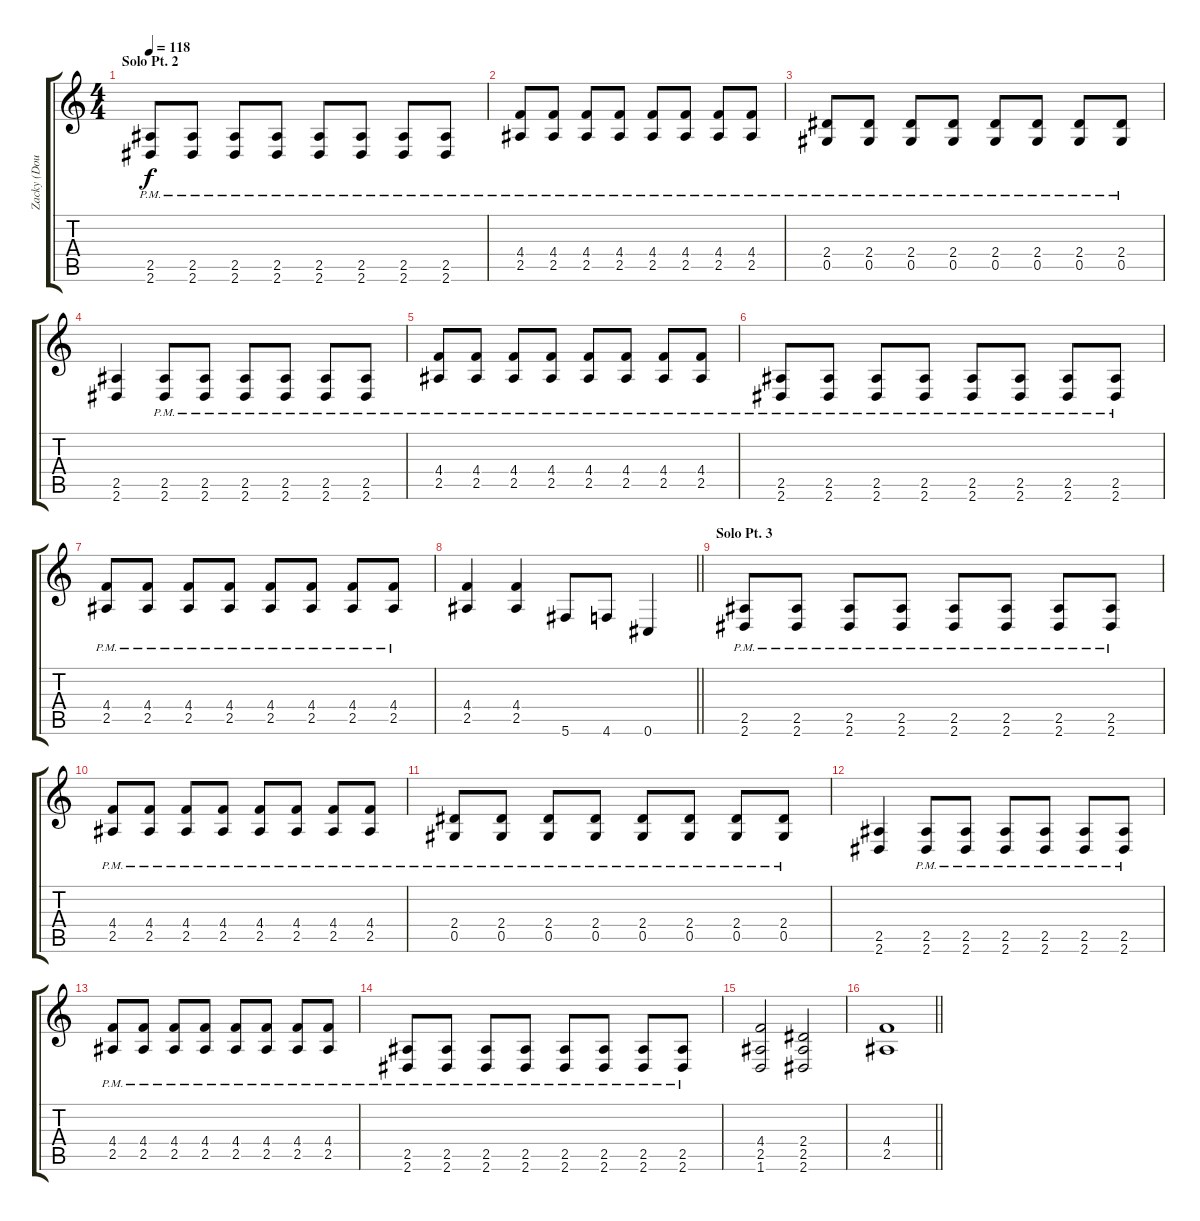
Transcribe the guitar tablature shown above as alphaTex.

\track ("Zacky (Double Track) " "Zacky (Dou") {instrument distortionguitar}
\staff {score tabs}
\tuning (Eb4 Bb3 Gb3 Db3 Ab2 Db2) {hide}
\ts (4 4)
\section ("" "Solo Pt. 2")
\tempo 118
\clef g2
\ks c
(2.5{pm} 2.6{pm}).8{dy f} (2.5{pm} 2.6{pm}).8 (2.5{pm} 2.6{pm}).8 (2.5{pm} 2.6{pm}).8 (2.5{pm} 2.6{pm}).8 (2.5{pm} 2.6{pm}).8 (2.5{pm} 2.6{pm}).8 (2.5{pm} 2.6{pm}).8 |
(4.4{pm} 2.5{pm}).8 (4.4{pm} 2.5{pm}).8 (4.4{pm} 2.5{pm}).8 (4.4{pm} 2.5{pm}).8 (4.4{pm} 2.5{pm}).8 (4.4{pm} 2.5{pm}).8 (4.4{pm} 2.5{pm}).8 (4.4{pm} 2.5{pm}).8 |
(2.4{pm} 0.5{pm}).8 (2.4{pm} 0.5{pm}).8 (2.4{pm} 0.5{pm}).8 (2.4{pm} 0.5{pm}).8 (2.4{pm} 0.5{pm}).8 (2.4{pm} 0.5{pm}).8 (2.4{pm} 0.5{pm}).8 (2.4{pm} 0.5{pm}).8 |
(2.5 2.6).4 (2.5{pm} 2.6{pm}).8 (2.5{pm} 2.6{pm}).8 (2.5{pm} 2.6{pm}).8 (2.5{pm} 2.6{pm}).8 (2.5{pm} 2.6{pm}).8 (2.5{pm} 2.6{pm}).8 |
(4.4{pm} 2.5{pm}).8 (4.4{pm} 2.5{pm}).8 (4.4{pm} 2.5{pm}).8 (4.4{pm} 2.5{pm}).8 (4.4{pm} 2.5{pm}).8 (4.4{pm} 2.5{pm}).8 (4.4{pm} 2.5{pm}).8 (4.4{pm} 2.5{pm}).8 |
(2.5{pm} 2.6{pm}).8 (2.5{pm} 2.6{pm}).8 (2.5{pm} 2.6{pm}).8 (2.5{pm} 2.6{pm}).8 (2.5{pm} 2.6{pm}).8 (2.5{pm} 2.6{pm}).8 (2.5{pm} 2.6{pm}).8 (2.5{pm} 2.6{pm}).8 |
(4.4{pm} 2.5{pm}).8 (4.4{pm} 2.5{pm}).8 (4.4{pm} 2.5{pm}).8 (4.4{pm} 2.5{pm}).8 (4.4{pm} 2.5{pm}).8 (4.4{pm} 2.5{pm}).8 (4.4{pm} 2.5{pm}).8 (4.4{pm} 2.5{pm}).8 |
\barLineRight lightlight
(4.4 2.5).4 (4.4 2.5).4 5.6.8 4.6.8 0.6.4 |
\section ("" "Solo Pt. 3")
(2.5{pm} 2.6{pm}).8 (2.5{pm} 2.6{pm}).8 (2.5{pm} 2.6{pm}).8 (2.5{pm} 2.6{pm}).8 (2.5{pm} 2.6{pm}).8 (2.5{pm} 2.6{pm}).8 (2.5{pm} 2.6{pm}).8 (2.5{pm} 2.6{pm}).8 |
(4.4{pm} 2.5{pm}).8 (4.4{pm} 2.5{pm}).8 (4.4{pm} 2.5{pm}).8 (4.4{pm} 2.5{pm}).8 (4.4{pm} 2.5{pm}).8 (4.4{pm} 2.5{pm}).8 (4.4{pm} 2.5{pm}).8 (4.4{pm} 2.5{pm}).8 |
(2.4{pm} 0.5{pm}).8 (2.4{pm} 0.5{pm}).8 (2.4{pm} 0.5{pm}).8 (2.4{pm} 0.5{pm}).8 (2.4{pm} 0.5{pm}).8 (2.4{pm} 0.5{pm}).8 (2.4{pm} 0.5{pm}).8 (2.4{pm} 0.5{pm}).8 |
(2.5 2.6).4 (2.5{pm} 2.6{pm}).8 (2.5{pm} 2.6{pm}).8 (2.5{pm} 2.6{pm}).8 (2.5{pm} 2.6{pm}).8 (2.5{pm} 2.6{pm}).8 (2.5{pm} 2.6{pm}).8 |
(4.4{pm} 2.5{pm}).8 (4.4{pm} 2.5{pm}).8 (4.4{pm} 2.5{pm}).8 (4.4{pm} 2.5{pm}).8 (4.4{pm} 2.5{pm}).8 (4.4{pm} 2.5{pm}).8 (4.4{pm} 2.5{pm}).8 (4.4{pm} 2.5{pm}).8 |
(2.5{pm} 2.6{pm}).8 (2.5{pm} 2.6{pm}).8 (2.5{pm} 2.6{pm}).8 (2.5{pm} 2.6{pm}).8 (2.5{pm} 2.6{pm}).8 (2.5{pm} 2.6{pm}).8 (2.5{pm} 2.6{pm}).8 (2.5{pm} 2.6{pm}).8 |
(4.4 2.5 1.6).2 (2.4 2.5 2.6).2 |
\barLineRight lightlight
(4.4 2.5).1
